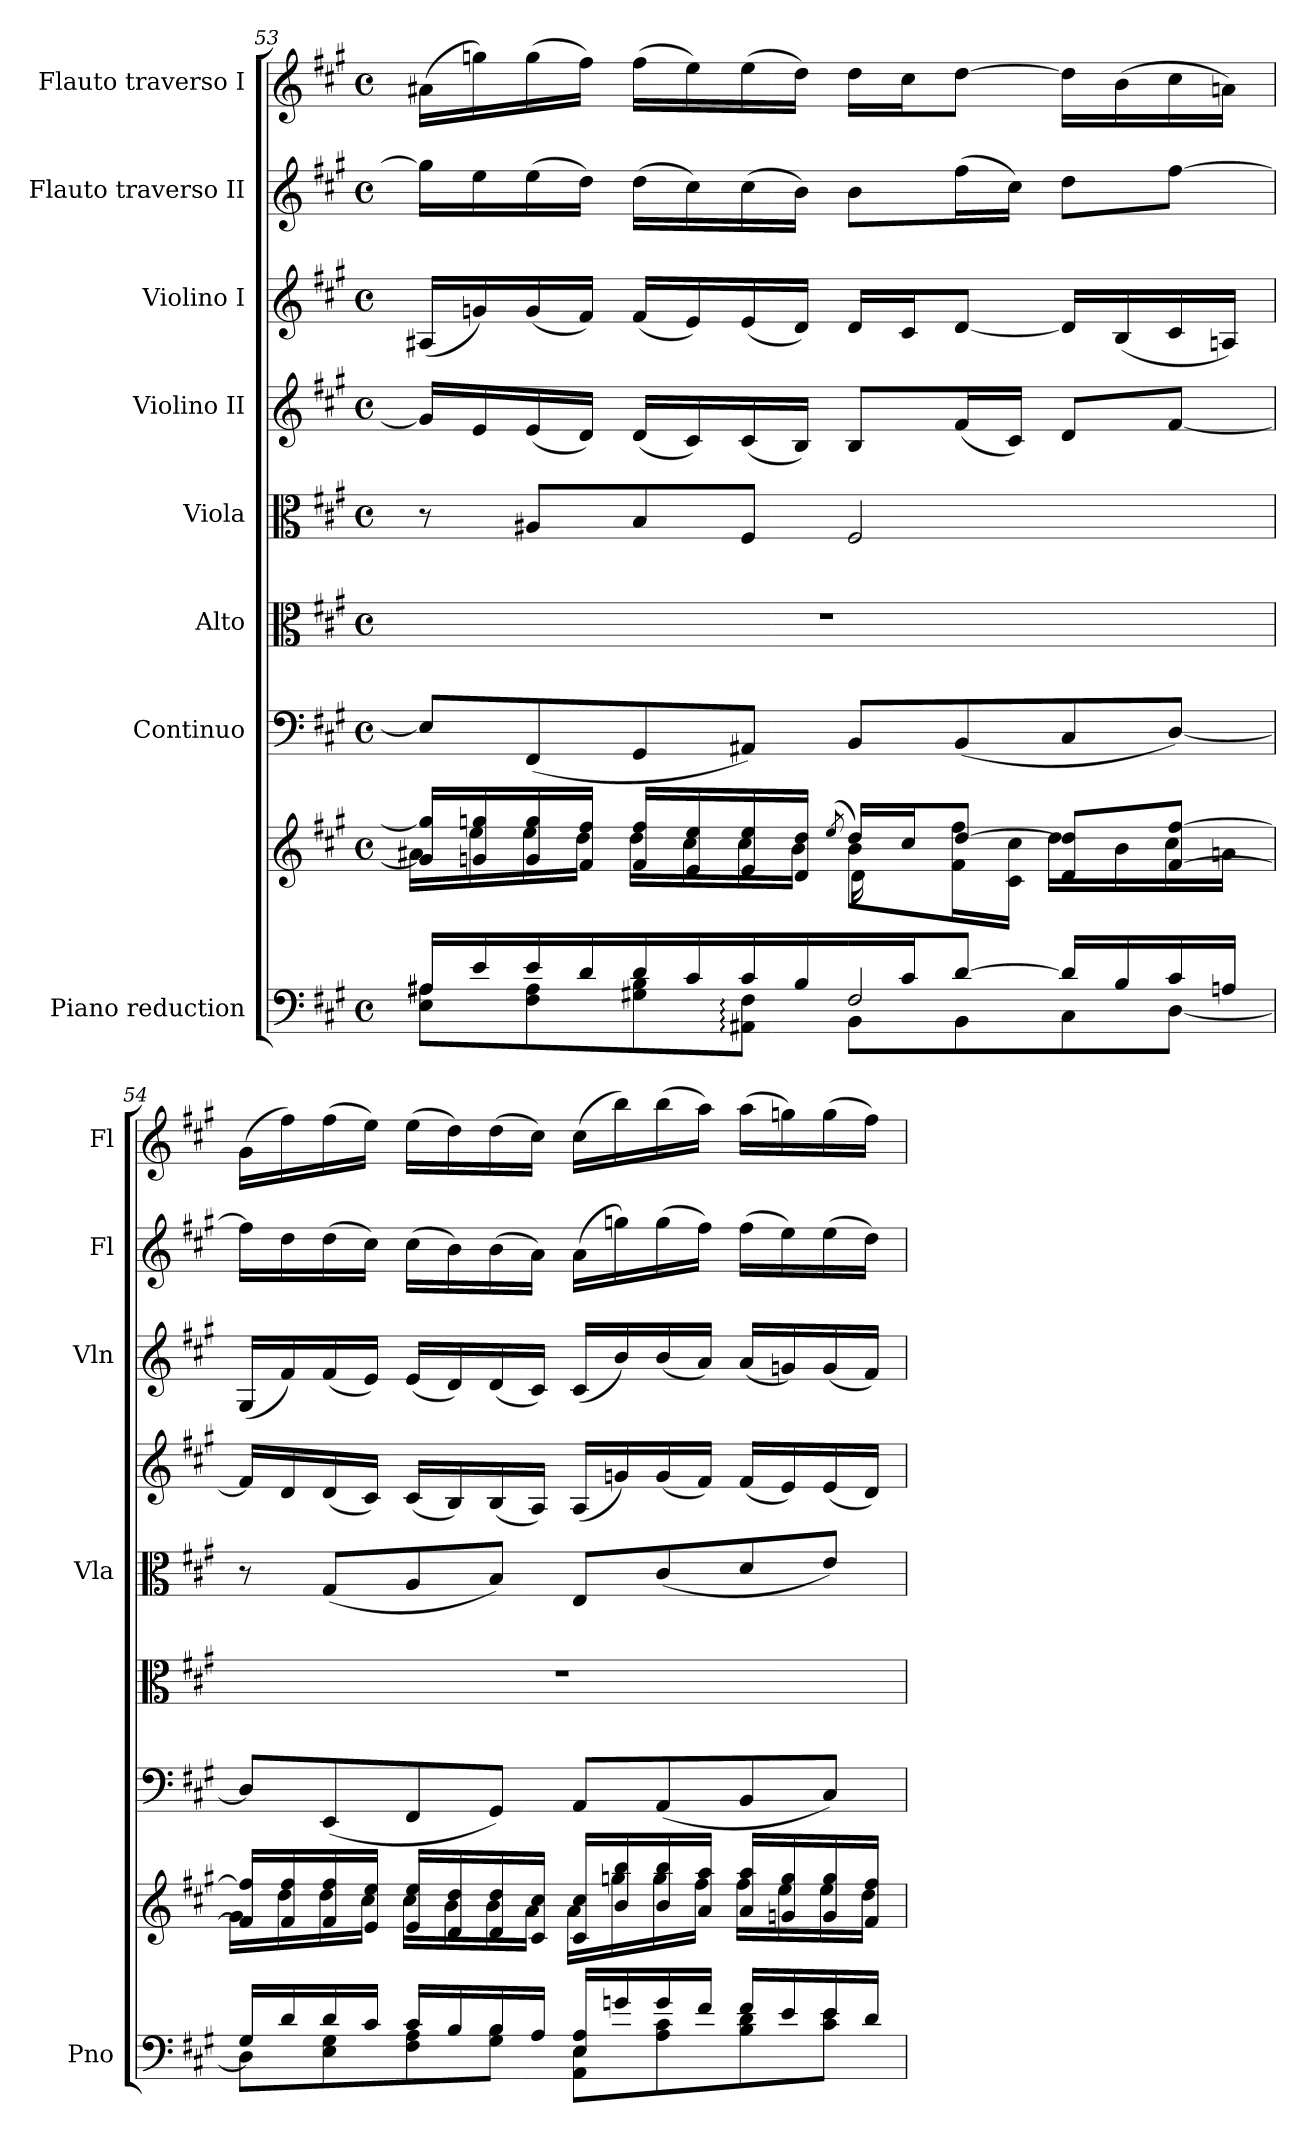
**kern	**kern	**kern	**kern	**kern	**kern	**kern	**kern	**kern
*part8	*part8	*part7	*part6	*part5	*part4	*part3	*part2	*part1
*staff9	*staff8	*staff7	*staff6	*staff5	*staff4	*staff3	*staff2	*staff1
*I"Piano reduction	*	*I"Continuo	*I"Alto	*I"Viola	*I"Violino II	*I"Violino I	*I"Flauto traverso II	*I"Flauto traverso I
*I'Pno	*	*	*	*I'Vla	*	*I'Vln	*I'Fl	*I'Fl
*clefF4	*clefG2	*clefF4	*clefC3	*clefC3	*clefG2	*clefG2	*clefG2	*clefG2
*k[f#c#g#]	*k[f#c#g#]	*k[f#c#g#]	*k[f#c#g#]	*k[f#c#g#]	*k[f#c#g#]	*k[f#c#g#]	*k[f#c#g#]	*k[f#c#g#]
*A:	*A:	*A:	*A:	*A:	*A:	*A:	*A:	*A:
*M4/4	*M4/4	*M4/4	*M4/4	*M4/4	*M4/4	*M4/4	*M4/4	*M4/4
*met(c)	*met(c)	*met(c)	*met(c)	*met(c)	*met(c)	*met(c)	*met(c)	*met(c)
=53	=53	=53	=53	=53	=53	=53	=53	=53
*^	*^	*	*	*	*	*	*	*
*	*^	*	*^	*	*	*	*	*	*	*
16A#X/LL	8E\ 8A#\L	2ryy	16g/] 16gg/]LL	16a#X\LL	2ryy	8E/L]	1r	8r	16g/LL]	(<16A#X/LL	16gg\LL]	(>16a#X\LL
16e/	.	.	16gn/ 16ggn/	16ee\	.	.	.	.	16e/	16gn/)	16ee\	16ggn\)
16e/	8F#\ 8A#\	.	16g/ 16gg/	16ee\	.	(<8FF#/	.	8A#X/L	(<16e/	(<16g/	(>16ee\	(>16gg\
16d/JJ	.	.	16f#/ 16ff#/JJ	16dd\JJ	.	.	.	.	16d/JJ)	16f#/JJ)	16dd\JJ)	16ff#\JJ)
16d/LL	8G#X\ 8B\	.	16f#/ 16ff#/LL	16dd\LL	.	8GG#/	.	8B/	(<16d/LL	(<16f#/LL	(>16dd\LL	(>16ff#\LL
16c#/	.	.	16e/ 16ee/	16cc#\	.	.	.	.	16c#/)	16e/)	16cc#\)	16ee\)
16c#/	8AA#X\: 8F#\:J	.	16e/ 16ee/	16cc#\	.	8AA#X/J)	.	8F#/J	(<16c#/	(<16e/	(>16cc#\	(>16ee\
16B/JJ	.	.	16d/ 16dd/JJ	16b\JJ	.	.	.	.	16B/JJ)	16d/JJ)	16b\JJ)	16dd\JJ)
.	.	.	(<8qee/	.	.	.	.	.	.	.	.	.
16ryy	8BB\L	2F#/	16dd/LL)	8b\L	16d\LL	8BB/L	.	2F#/	8B/L	16d/LL	8b\L	16dd\LL
16c#/J	.	.	16cc#/J	.	4..ryy	.	.	.	.	16c#/J	.	16cc#\J
[8d/J	8BB\	.	[8dd/J	16f#\ 16ff#\L	.	(<8BB/	.	.	(<16f#/L	[8d/J	(>16ff#\L	[8dd\J
.	.	.	.	16c#\ 16cc#\JJ	.	.	.	.	16c#/JJ)	.	16cc#\JJ)	.
16d/LL]	8C#\	.	8d/ 8dd/]L	16dd\LL	.	8C#/	.	.	8d/L	16d/LL]	8dd\L	16dd\LL]
16B/	.	.	.	16b\	.	.	.	.	.	(<16B/	.	(>16b\
16c#/	[8D\J	.	[8f#/ [8ff#/J	16cc#\	.	[8D/J)	.	.	[8f#/J	16c#/	[8ff#\J	16cc#\
16An/JJ	.	.	.	16an\JJ	.	.	.	.	.	16An/JJ)	.	16an\JJ)
*	*v	*v	*	*	*	*	*	*	*	*	*	*
*	*	*	*v	*v	*	*	*	*	*	*	*
!!LO:LB:g=z
=54	=54	=54	=54	=54	=54	=54	=54	=54	=54	=54
16G#/LL	8D\L]	16f#/] 16ff#/]LL	16g#\LL	8D/L]	1r	8r	16f#/LL]	(<16G#/LL	16ff#\LL]	(>16g#\LL
16d/	.	16f#/ 16ff#/	16dd\	.	.	.	16d/	16f#/)	16dd\	16ff#\)
16d/	8E\ 8G#\	16f#/ 16ff#/	16dd\	(<8EE/	.	(<8G#/L	(<16d/	(<16f#/	(>16dd\	(>16ff#\
16c#/JJ	.	16e/ 16ee/JJ	16cc#\JJ	.	.	.	16c#/JJ)	16e/JJ)	16cc#\JJ)	16ee\JJ)
16c#/LL	8F#\ 8A\	16e/ 16ee/LL	16cc#\LL	8FF#/	.	8A/	(<16c#/LL	(<16e/LL	(>16cc#\LL	(>16ee\LL
16B/	.	16d/ 16dd/	16b\	.	.	.	16B/)	16d/)	16b\)	16dd\)
16B/	8G#\ 8B\J	16d/ 16dd/	16b\	8GG#/J)	.	8B/J)	(<16B/	(<16d/	(>16b\	(>16dd\
16A/JJ	.	16c#/ 16cc#/JJ	16a\JJ	.	.	.	16A/JJ)	16c#/JJ)	16a\JJ)	16cc#\JJ)
16E/ 16A/LL	8AA\ 8E\L	16c#/ 16cc#/LL	16a\LL	8AA/L	.	8E/L	(<16A/LL	(<16c#/LL	(>16a\LL	(>16cc#\LL
16gn/	.	16b/ 16bb/	16ggn\	.	.	.	16gn/)	16b/)	16ggn\)	16bb\)
16g/	8A\ 8c#\	16b/ 16bb/	16gg\	(<8AA/	.	(<8c#/	(<16g/	(<16b/	(>16gg\	(>16bb\
16f#/JJ	.	16a/ 16aa/JJ	16ff#\JJ	.	.	.	16f#/JJ)	16a/JJ)	16ff#\JJ)	16aa\JJ)
16f#/LL	8B\ 8d\	16a/ 16aa/LL	16ff#\LL	8BB/	.	8d/	(<16f#/LL	(<16a/LL	(>16ff#\LL	(>16aa\LL
16e/	.	16gn/ 16gg/	16ee\	.	.	.	16e/)	16gn/)	16ee\)	16ggn\)
16e/	8c#\ 8e\J	16g/ 16gg/	16ee\	8C#/J)	.	8e/J)	(<16e/	(<16g/	(>16ee\	(>16gg\
16d/JJ	.	16f#/ 16ff#/JJ	16dd\JJ	.	.	.	16d/JJ)	16f#/JJ)	16dd\JJ)	16ff#\JJ)
*v	*v	*	*	*	*	*	*	*	*	*
*	*v	*v	*	*	*	*	*	*	*
=	=	=	=	=	=	=	=	=
*-	*-	*-	*-	*-	*-	*-	*-	*-
